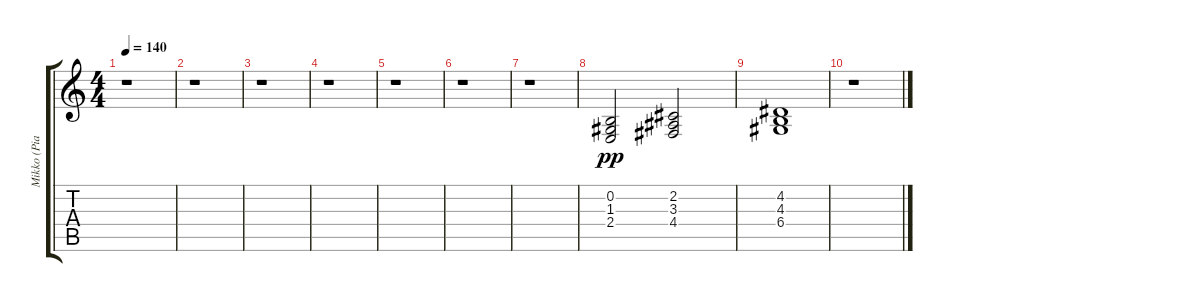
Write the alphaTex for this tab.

\track ("Mikko (Piano)" "Mikko (Pia") {instrument acousticgrandpiano}
\staff {score tabs}
\tuning (E4 B3 G3 D3 A2 E2) {hide}
\ts (4 4)
\tempo 140
\clef g2
\ks c
r.1{dy pp} |
r.1 |
r.1 |
r.1 |
r.1 |
r.1 |
r.1 |
(0.2 1.3 2.4).2{volume 8 instrument acousticgrandpiano} (2.2 3.3 4.4).2 |
(4.2 4.3 6.4).1 |
r.1
